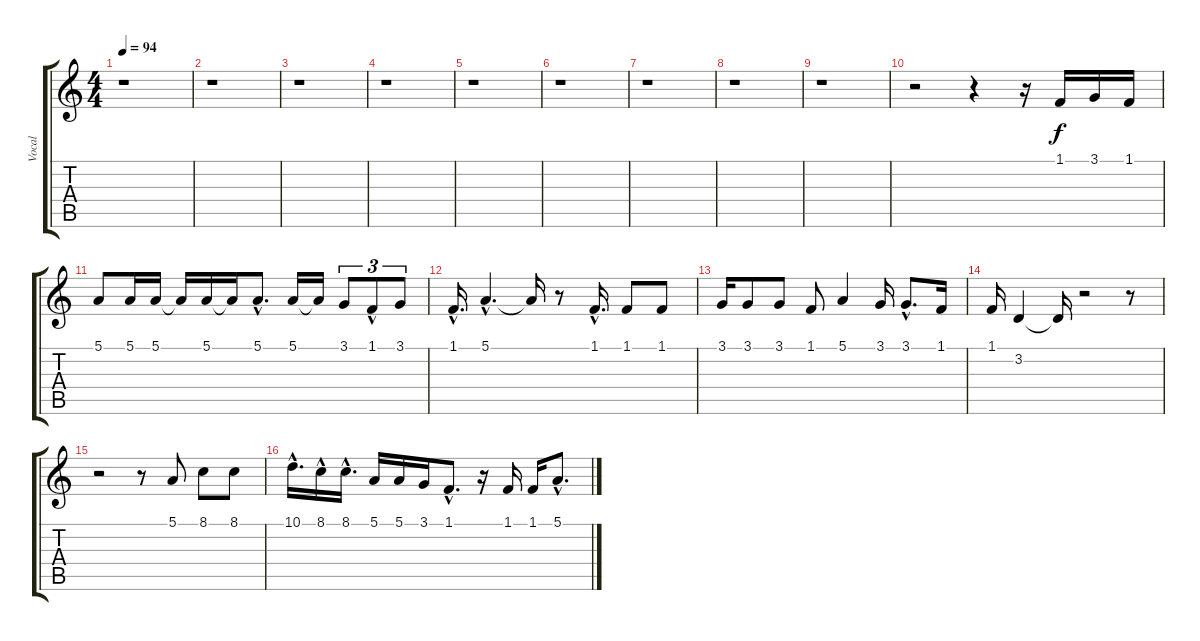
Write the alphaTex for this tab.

\track ("Vocal" "Vocal") {instrument accordion}
\staff {score tabs}
\tuning (E4 B3 G3 D3 A2 E2) {hide}
\ts (4 4)
\tempo 94
\clef g2
\ks c
r.1{dy f instrument accordion} |
r.1 |
r.1 |
r.1 |
r.1 |
r.1 |
r.1 |
r.1 |
r.1 |
r.2 r.4 r.16 1.1.16 3.1.16 1.1.16 |
5.1.8 5.1.16 5.1.16 5.1{t}.16 5.1.16 5.1{t}.16 5.1{hac}.8{d} 5.1.16 5.1{t}.16 3.1.8{tu (3 2)} 1.1{hac}.8{tu (3 2)} 3.1.8{tu (3 2)} |
1.1{hac}.16{d} 5.1{hac}.4{d} 5.1{t}.16 r.8 1.1{hac}.16{d} 1.1.8 1.1.8 |
3.1.16 3.1.8 3.1.8 1.1.8 5.1.4 3.1.16 3.1{hac}.8{d} 1.1.16 |
1.1.16 3.2.4 3.2{t}.16 r.2 r.8 |
r.2 r.8 5.1.8 8.1.8 8.1.8 |
10.1{hac}.16{d} 8.1{hac}.16 8.1{hac}.16{d} 5.1.16 5.1.16 3.1.16 1.1{hac}.8{d} r.16 1.1.16 1.1.16 5.1{hac}.8{d}
